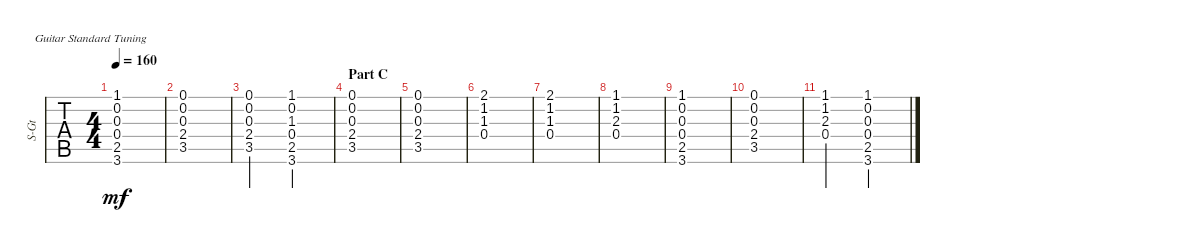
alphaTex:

\defaultSystemsLayout 4
\bracketExtendMode groupsimilarinstruments
\singleTrackTrackNamePolicy allsystems
\multiTrackTrackNamePolicy allsystems
\otherSystemsTrackNameOrientation horizontal
\track ("Steel Guitar" "S-Gt") {instrument acousticguitarsteel}
\staff {tabs}
\tuning (E4 B3 G3 D3 A2 E2)
\ts (4 4)
\tempo 160
\clef g2
\scale
0.333333
\ks c
(3.6 2.5 0.4 0.3 0.2 1.1).1{dy mf} |
\scale
0.333333 (3.5 2.4 0.3 0.2 0.1).1 |
\scale
0.333333 (2.4 0.3 0.1 0.2 3.5).2 (3.6 2.5 0.4 1.3 0.2 1.1).2 |
\section ("" "Part C")
\scale
0.333333 (3.5 2.4 0.3 0.2 0.1).1 |
\scale
0.333333 (3.5 2.4 0.3 0.2 0.1).1 |
\scale
0.333333 (0.4 1.3 1.2 2.1).1 |
\scale
0.333333 (0.4 1.3 1.2 2.1).1 |
\scale
0.333333 (0.4 2.3 1.1 1.2).1 |
\scale
0.333333 (3.6 2.5 0.4 0.3 0.2 1.1).1 |
\scale
0.333333 (3.5 2.4 0.3 0.2 0.1).1 |
\scale
0.333333 (0.4 2.3 1.1 1.2).2 (3.6 2.5 0.4 0.3 0.2 1.1).2
